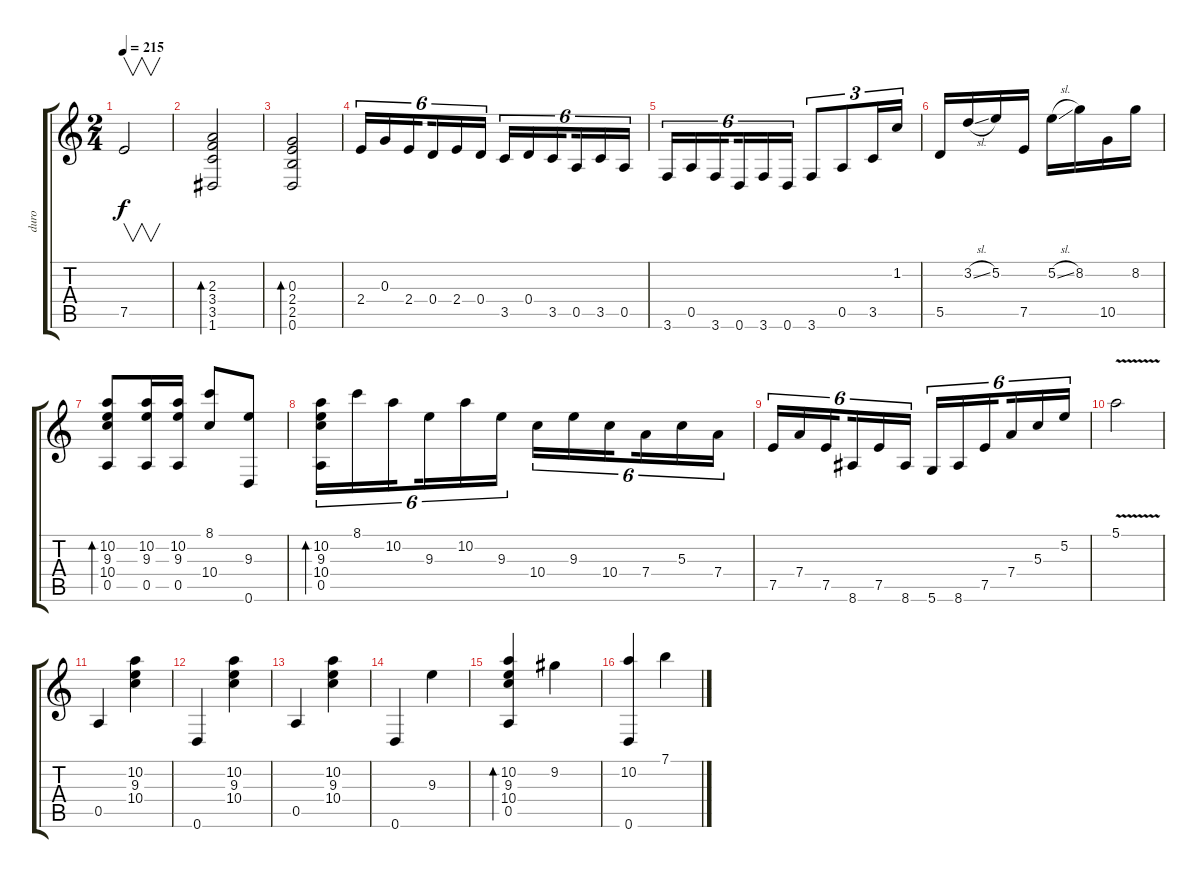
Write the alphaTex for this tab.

\track ("duro" "duro") {instrument overdrivenguitar}
\staff {score tabs}
\tuning (E4 B3 G3 D3 A2 D2) {hide}
\ts (2 4)
\tempo 215
\clef g2
\ks c
7.5.2{v dy f} |
(2.3 3.4 3.5 1.6).2{bd 480} |
(0.3 2.4 2.5 0.6).2{bd 480} |
2.4.16{tu (6 4)} 0.3.16{tu (6 4)} 2.4.16{tu (6 4) beam splitsecondary} 0.4.16{tu (6 4)} 2.4.16{tu (6 4)} 0.4.16{tu (6 4)} 3.5.16{tu (6 4)} 0.4.16{tu (6 4)} 3.5.16{tu (6 4) beam splitsecondary} 0.5.16{tu (6 4)} 3.5.16{tu (6 4)} 0.5.16{tu (6 4)} |
3.6.16{tu (6 4)} 0.5.16{tu (6 4)} 3.6.16{tu (6 4) beam splitsecondary} 0.6.16{tu (6 4)} 3.6.16{tu (6 4)} 0.6.16{tu (6 4)} 3.6.8{tu (3 2)} 0.5.8{tu (3 2)} 3.5.16{tu (3 2)} 1.2.16{tu (3 2)} |
5.5.16 3.2{sl}.16 5.2.16 7.5.16 5.2{sl}.16 8.2.16 10.5.16 8.2.16 |
(10.2 9.3 10.4 0.5).8{bd 480} (10.2 9.3 0.5).16 (10.2 9.3 0.5).16 (8.1 10.4).8 (9.3 0.6).8 |
(10.2 9.3 10.4 0.5).16{tu (6 4) bd 480} 8.1.16{tu (6 4)} 10.2.16{tu (6 4) beam splitsecondary} 9.3.16{tu (6 4)} 10.2.16{tu (6 4)} 9.3.16{tu (6 4)} 10.4.16{tu (6 4)} 9.3.16{tu (6 4)} 10.4.16{tu (6 4) beam splitsecondary} 7.4.16{tu (6 4)} 5.3.16{tu (6 4)} 7.4.16{tu (6 4)} |
7.5.16{tu (6 4)} 7.4.16{tu (6 4)} 7.5.16{tu (6 4) beam splitsecondary} 8.6.16{tu (6 4)} 7.5.16{tu (6 4)} 8.6.16{tu (6 4)} 5.6.16{tu (6 4)} 8.6.16{tu (6 4)} 7.5.16{tu (6 4) beam splitsecondary} 7.4.16{tu (6 4)} 5.3.16{tu (6 4)} 5.2.16{tu (6 4)} |
5.1{v}.2 |
0.5.4 (10.2 9.3 10.4).4 |
0.6.4 (10.2 9.3 10.4).4 |
0.5.4 (10.2 9.3 10.4).4 |
0.6.4 9.3.4 |
(10.2 9.3 10.4 0.5).4{bd 480} 9.2.4 |
(10.2 0.6).4 7.1.4
